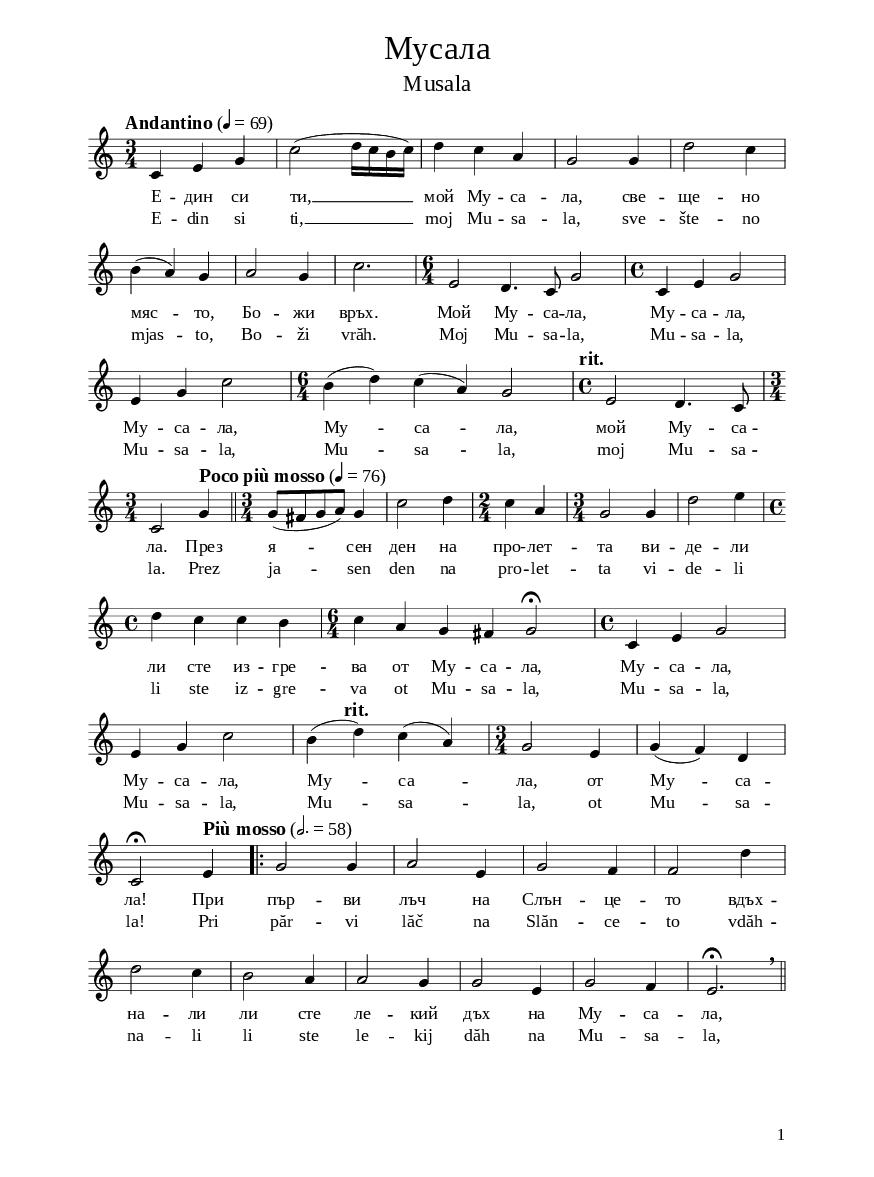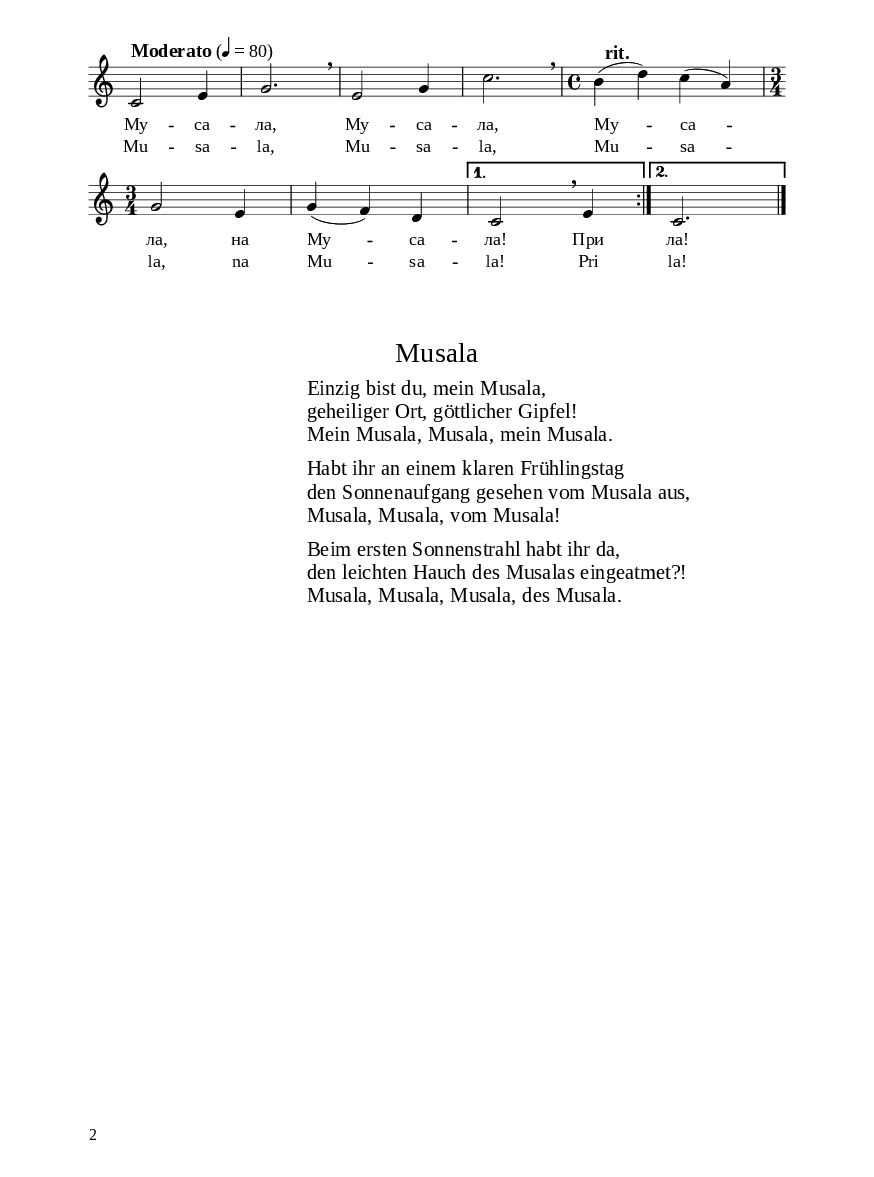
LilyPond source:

\version "2.24.4"

% include paper part and global functions
\include "include/globals.ily"

\bookpart {
  \label #'ref087
  \tocItem \markup "Мусала – Musala"

  \include "include/bookpart-paper.ily"
  \score {
    \include "include/score-layout.ily"

    \new Voice \absolute {
      \clef treble
      \key c \major
      \time 3/4
      \tempoFunc "Andantino" 4 "69"

      c'4 e'4 g'4 | c''2 ( d''16 c'' b' c'' ) |  d''4 c''4 a'4 | g'2 g'4 |

      d''2 c''4  | \break

      b'4 ( a'4 ) g'4 | a'2 g'4 | c''2.| \time 6/4 e'2 d'4. c'8 g'2 |

      \time 4/4 c'4 e'4  g'2  | \break

      e'4 g'4 c''2 |

      \time 6/4 b'4 ( d''4 ) c''4 ( a'4 ) g'2 \tempo "rit." |

      \time 4/4 e'2 d'4. c'8 | \break

      \time 3/4 c'2 \tempoFunc "Poco più mosso" 4 "76" g'4  | \bar "||"

      \time 3/4



      g'8 ( fis'8 g'8 a'8 ) g'4 |

      c''2 d''4 | \time 2/4 c''4 a'4 |\time 3/4 g'2 g'4 | d''2 e''4 | \break

      \time 4/4 d''4 c'' c'' b' |

      \time 6/4 c''4 a' g' fis' g'2 \fermata |

      \time 4/4 c'4 e'4 g'2 | \break

      e'4 g'4 c''2  | \tempo "        rit." b'4 ( d''4 ) c''4 ( a'4 ) |

      \time 3/4 g'2 e'4 |

      g'4 ( f'4 ) d'4 | \break

      c'2\fermata

      \tempoFunc "Più mosso" 2. "58"

      e'4 | \repeat volta 2 {
        g'2 g'4 | a'2 e'4 | g'2 f'4 f'2 d''4 |\break

        d''2 c''4 | b'2 a'4 | a'2 g'4 | g'2 e'4 | g'2 f'4 | e'2.\fermata \breathe \bar "||" \break

        \tempoFunc "Moderato" 4 "80"

        c'2 e'4 |  g'2. \breathe |

        e'2 g'4 | c''2. \breathe | \time 4/4 \tempo "        rit." b'4 ( d''4 ) c''4 ( a'4 ) \break

        \time 3/4 g'2 e'4 | g'4 ( f'4 ) d'4
      } \alternative { { c'2  \breathe e'4 } {c'2. } } \bar "|."

    }



    \addlyrics {
      Е -- дин си ти, __ мой Му -- са -- ла, све -- ще -- но

      мяс -- то, Бо -- жи връх.  Мой Му -- са -- ла, Му -- са -- ла,

      Му -- са -- ла, Му -- са -- ла, мой Му -- са -- ла.

      През я -- сен ден на "про-" -- лет -- та ви -- де -- ли

      ли сте из -- гре -- ва от Му -- са -- ла,    Му -- са -- ла,

      Му -- са -- ла,  Му -- са -- ла,  от Му -- са -- ла! При пър -- ви

      лъч на Слън -- це -- то вдъх -- на -- ли ли сте ле -- кий дъх на Му -- са -- ла,

      Му -- са -- ла, Му -- са -- ла, Му -- са -- ла, на Му -- са -- ла! При ла!
    }
    \addlyrics {
      E -- din si ti, __ moj Mu -- sa -- la, sve -- šte -- no

      mjas -- to, Bo -- ži vrăh.  Moj Mu -- sa -- la, Mu -- sa -- la,

      Mu -- sa -- la, Mu -- sa -- la, moj Mu -- sa -- la.

      Prez ja -- sen den na pro -- let -- ta vi -- de -- li

      li ste iz -- gre -- va ot Mu -- sa -- la,    Mu -- sa -- la,

      Mu -- sa -- la,  Mu -- sa -- la,  ot Mu -- sa -- la! Pri păr -- vi

      lăč na Slăn -- ce -- to vdăh -- na -- li li ste le -- kij dăh na Mu -- sa -- la,

      Mu -- sa -- la, Mu -- sa -- la, Mu -- sa -- la, na Mu -- sa -- la! Pri la!
    }

    \header {
      title = \titleFunc "Мусала" "Musala"
    }

    \midi{}

  } % score


  \markup \vspace #3


  % include foreign translation(s) of the song
  \version "2.24.4"

\markup \fill-line { \fontsize #deTitleFontSize  "Musala" }


\markup \null
\markup \null

\markup \abs-fontsize #10 {
  \hspace #30
  \override #`(baseline-skip . ,deCoupletBaselineSkip)

  \column {
    \line { Einzig bist du, mein Musala,}

    \line { geheiliger Ort, göttlicher Gipfel!}

    \line { Mein Musala, Musala, mein Musala.}
    \vspace #0.5

    \line { Habt ihr an einem klaren Frühlingstag }

    \line {den Sonnenaufgang gesehen vom Musala aus,}

    \line {Musala, Musala, vom Musala!}
    \vspace #0.5

    \line { Beim ersten Sonnenstrahl habt ihr da, }

    \line { den leichten Hauch des Musalas eingeatmet?! }

    \line { Musala, Musala, Musala, des Musala.}

  }
}


} % bookpart
